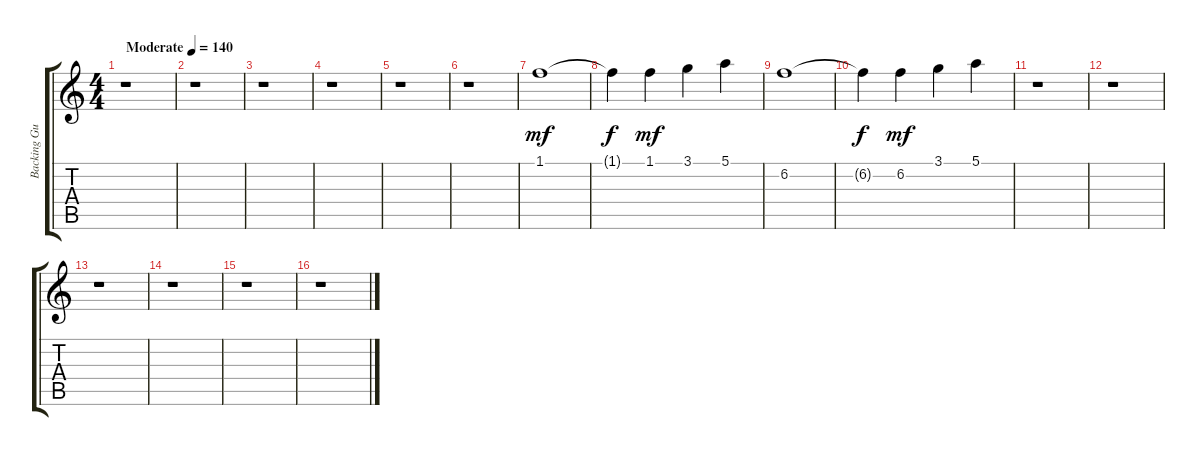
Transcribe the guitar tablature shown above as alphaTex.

\track ("Backing Guitar2" "Backing Gu") {instrument distortionguitar}
\staff {score tabs}
\tuning (E4 B3 G3 D3 A2 D2) {hide}
\ts (4 4)
\tempo (140 "Moderate")
\clef g2
\ks c
r.1{dy mf instrument distortionguitar} |
r.1 |
r.1 |
r.1 |
r.1 |
r.1 |
1.1.1 |
1.1{t}.4{dy f} 1.1.4{dy mf} 3.1.4 5.1.4 |
6.2.1 |
6.2{t}.4{dy f} 6.2.4{dy mf} 3.1.4 5.1.4 |
r.1 |
r.1 |
r.1 |
r.1 |
r.1 |
r.1
